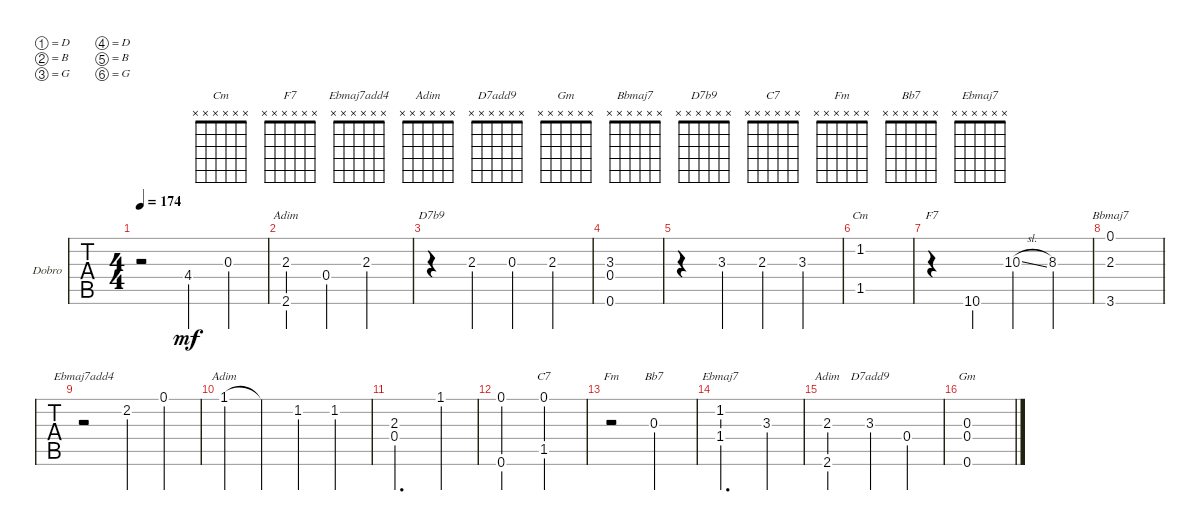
\defaultSystemsLayout 4
\bracketExtendMode groupsimilarinstruments
\firstSystemTrackNameOrientation horizontal
\otherSystemsTrackNameOrientation horizontal
\track ("Dobro" "Dobro") {instrument electricguitarjazz}
\staff {tabs}
\tuning (D4 B3 G3 D3 B2 G2)
\chord ("Cm" x x x x x x)
\chord ("F7" x x x x x x)
\chord ("Ebmaj7add4" x x x x x x)
\chord ("Adim" x x x x x x)
\chord ("D7add9" x x x x x x)
\chord ("Gm" x x x x x x)
\chord ("Bbmaj7" x x x x x x)
\chord ("D7b9" x x x x x x)
\chord ("C7" x x x x x x)
\chord ("Fm" x x x x x x)
\chord ("Bb7" x x x x x x)
\chord ("Ebmaj7" x x x x x x)
\ts (4 4)
\tempo 174
\clef g2
\ks bb
r.2{dy mf} 4.4.4 0.3.4 |
(2.3 2.6).4{ch "Adim"} 0.4.4 2.3.2 |
r.4{ch "D7b9"} 2.3.4 0.3.4 2.3.4 |
(3.3 0.6 0.4).1 |
r.4 3.3.4 2.3.4 3.3.4 |
(1.2 1.5).1{ch "Cm"} |
\scale
0.288168 r.4{ch "F7"} 10.6.4 10.3{sl}.4 8.3.4 |
\scale
0.110687 (2.3 0.1 3.6).1{ch "Bbmaj7"} |
\scale
0.20229 r.2{ch "Ebmaj7add4"} 2.2.4 0.1.4 |
\scale
0.229008 1.1.4{ch "Adim"} 1.1{t}.4 1.2.4 1.2.4 |
\scale
0.169847 (2.3 0.4).2{d} 1.1.4 |
(0.1 0.6).2 (0.1 1.5).2{ch "C7"} |
r.2{ch "Fm"} 0.3.2{ch "Bb7"} |
(1.2 1.4).2{d ch "Ebmaj7"} 3.3.4 |
(2.3 2.6).2{ch "Adim"} 3.3.4{ch "D7add9"} 0.4.4 |
(0.3 0.6 0.4).1{ch "Gm"}
